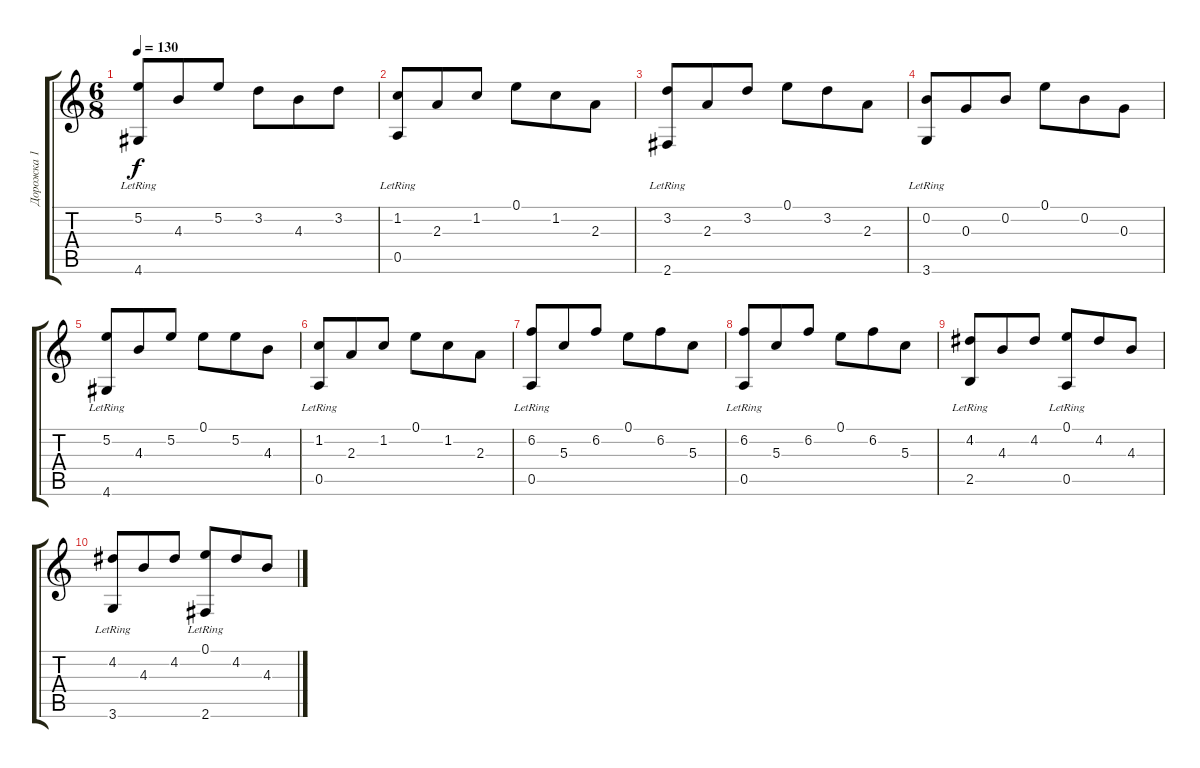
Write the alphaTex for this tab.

\track ("Дорожка 1" "Дорожка 1") {instrument acousticguitarnylon}
\staff {score tabs}
\tuning (E4 B3 G3 D3 A2 E2) {hide}
\ts (6 8)
\tempo 130
\clef g2
\ks c
(5.2 4.6{lr}).8{dy f} 4.3.8 5.2.8 3.2.8 4.3.8 3.2.8 |
(1.2{lr} 0.5{lr}).8 2.3.8 1.2.8 0.1.8 1.2.8 2.3.8 |
(3.2{lr} 2.6{lr}).8 2.3.8 3.2.8 0.1.8 3.2.8 2.3.8 |
(0.2{lr} 3.6{lr}).8 0.3.8 0.2.8 0.1.8 0.2.8 0.3.8 |
(5.2{lr} 4.6{lr}).8 4.3.8 5.2.8 0.1.8 5.2.8 4.3.8 |
(1.2{lr} 0.5{lr}).8 2.3.8 1.2.8 0.1.8 1.2.8 2.3.8 |
(6.2{lr} 0.5{lr}).8 5.3.8 6.2.8 0.1.8 6.2.8 5.3.8 |
(6.2{lr} 0.5{lr}).8 5.3.8 6.2.8 0.1.8 6.2.8 5.3.8 |
(4.2 2.5{lr}).8 4.3.8 4.2.8 (0.1 0.5{lr}).8 4.2.8 4.3.8 |
(4.2 3.6{lr}).8 4.3.8 4.2.8 (0.1 2.6{lr}).8 4.2.8 4.3.8
